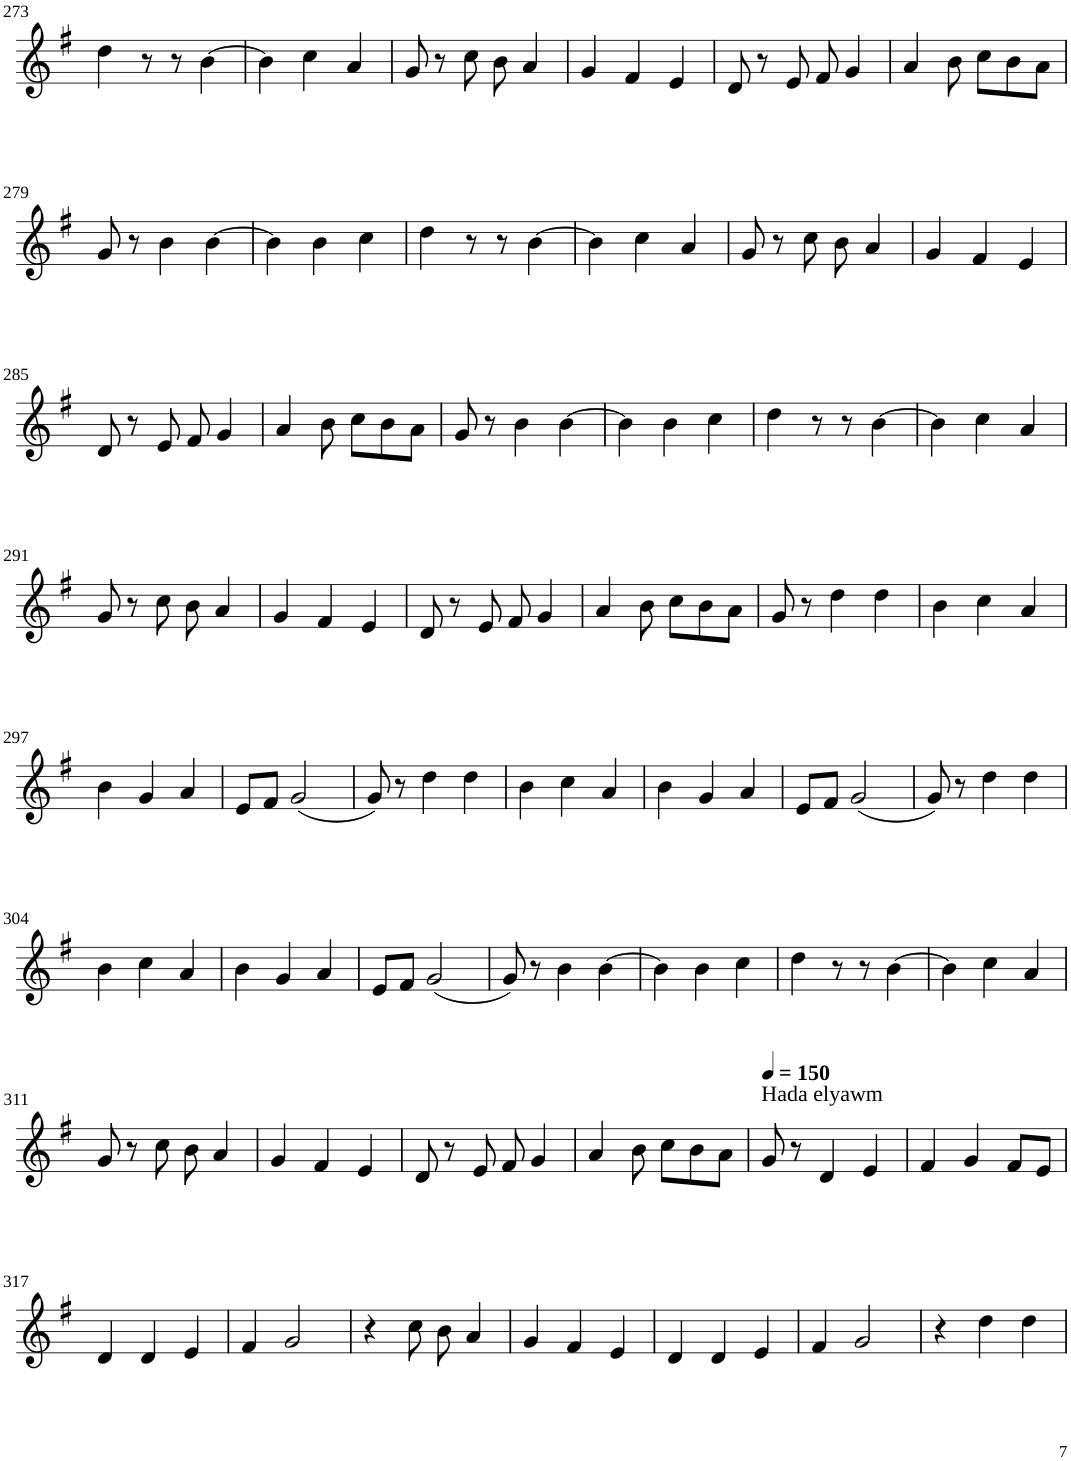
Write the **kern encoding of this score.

**kern
*part1
*staff1
*I"Violin
!!LO:PB:g=z
*clefG2
*k[f#]
*G:
*M6/8
=273
4dd\
8r
8r
[4b\
=274
4b\]
4cc\
4a/
=275
8g/
8r
8cc\
8b\
4a/
=276
4g/
4f#/
4e/
=277
8d/
8r
8e/
8f#/
4g/
=278
4a/
8b\
8cc\L
8b\
8a\J
!!LO:LB:g=z
=279
8g/
8r
4b\
[4b\
=280
4b\]
4b\
4cc\
=281
4dd\
8r
8r
[4b\
=282
4b\]
4cc\
4a/
=283
8g/
8r
8cc\
8b\
4a/
=284
4g/
4f#/
4e/
!!LO:LB:g=z
=285
8d/
8r
8e/
8f#/
4g/
=286
4a/
8b\
8cc\L
8b\
8a\J
=287
8g/
8r
4b\
[4b\
=288
4b\]
4b\
4cc\
=289
4dd\
8r
8r
[4b\
=290
4b\]
4cc\
4a/
!!LO:LB:g=z
=291
8g/
8r
8cc\
8b\
4a/
=292
4g/
4f#/
4e/
=293
8d/
8r
8e/
8f#/
4g/
=294
4a/
8b\
8cc\L
8b\
8a\J
=295
8g/
8r
4dd\
4dd\
=296
4b\
4cc\
4a/
!!LO:LB:g=z
=297
4b\
4g/
4a/
=298
8e/L
8f#/J
(2g/
=299
8g/)
8r
4dd\
4dd\
=300
4b\
4cc\
4a/
=301
4b\
4g/
4a/
=302
8e/L
8f#/J
(2g/
=303
8g/)
8r
4dd\
4dd\
!!LO:LB:g=z
=304
4b\
4cc\
4a/
=305
4b\
4g/
4a/
=306
8e/L
8f#/J
(2g/
=307
8g/)
8r
4b\
[4b\
=308
4b\]
4b\
4cc\
=309
4dd\
8r
8r
[4b\
=310
4b\]
4cc\
4a/
!!LO:LB:g=z
=311
8g/
8r
8cc\
8b\
4a/
=312
4g/
4f#/
4e/
=313
8d/
8r
8e/
8f#/
4g/
=314
4a/
8b\
8cc\L
8b\
8a\J
=315
*MM150
!LO:TX:a:t=Hada elyawm
8g/
8r
4d/
4e/
=316
4f#/
4g/
8f#/L
8e/J
!!LO:LB:g=z
=317
4d/
4d/
4e/
=318
4f#/
2g/
=319
4r
8cc\
8b\
4a/
=320
4g/
4f#/
4e/
=321
4d/
4d/
4e/
=322
4f#/
2g/
=323
4r
4dd\
4dd\
=
*-
